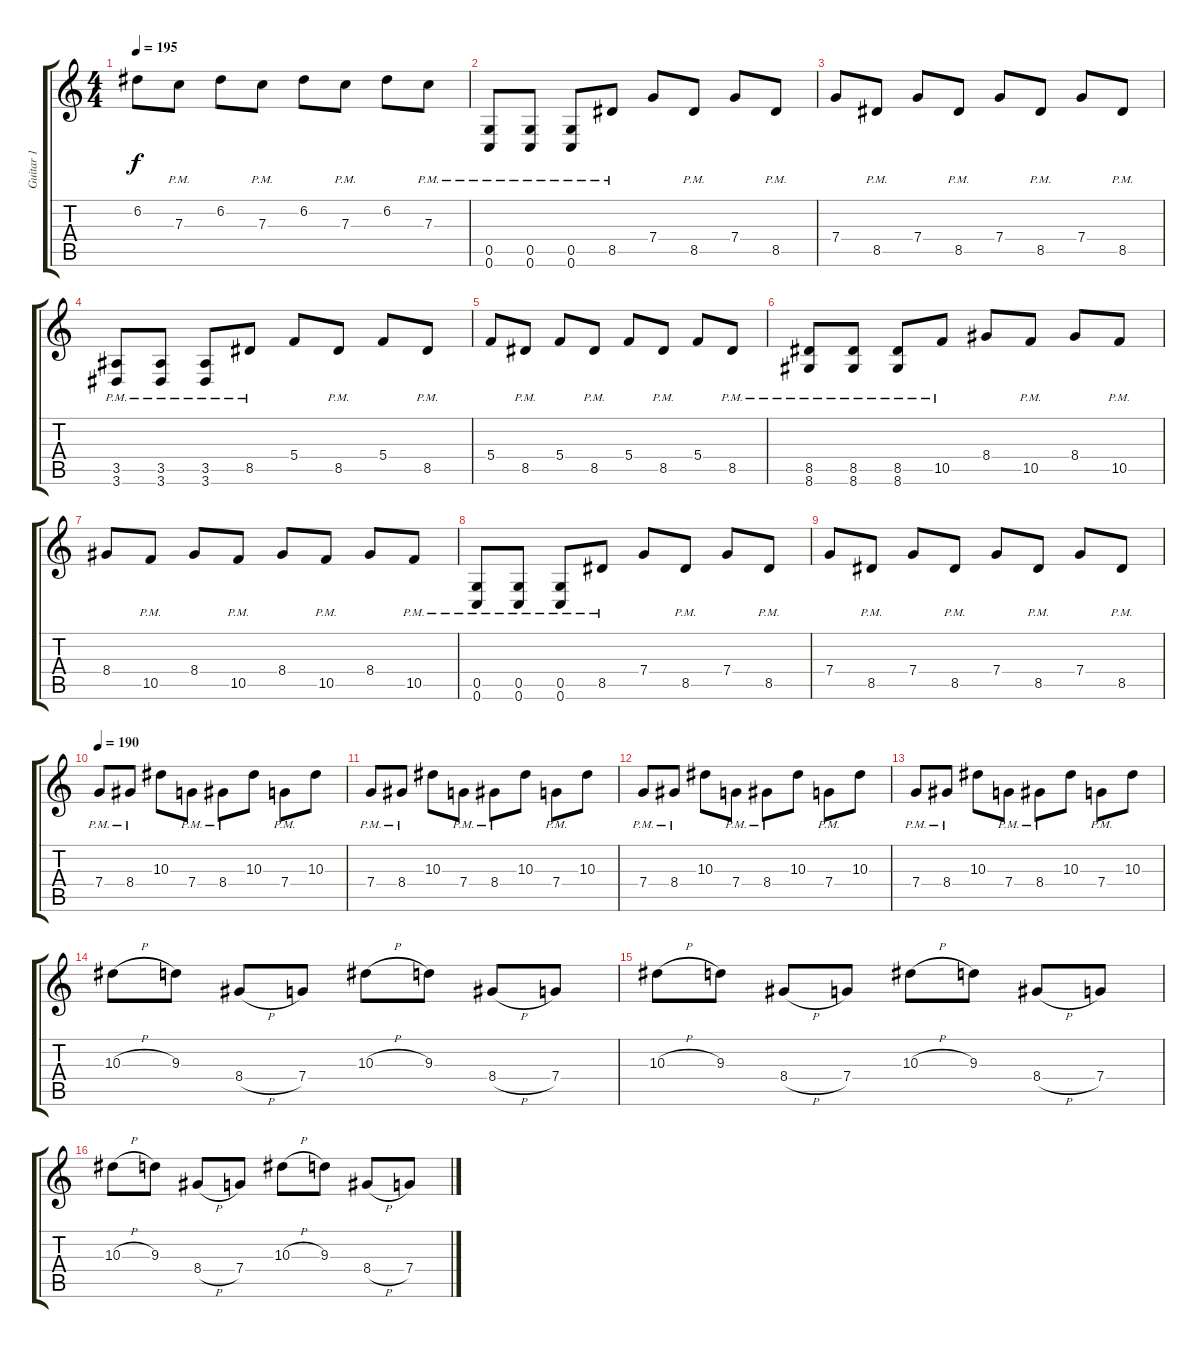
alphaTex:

\track ("Guitar 1" "Guitar 1") {instrument distortionguitar}
\staff {score tabs}
\tuning (D4 A3 F3 C3 G2 C2) {hide}
\ts (4 4)
\tempo 195
\clef g2
\ks c
6.2.8{dy f} 7.3{pm}.8 6.2.8 7.3{pm}.8 6.2.8 7.3{pm}.8 6.2.8 7.3{pm}.8 |
(0.5{pm} 0.6{pm}).8{volume 16} (0.5{pm} 0.6{pm}).8 (0.5{pm} 0.6{pm}).8 8.5{pm}.8 7.4.8 8.5{pm}.8 7.4.8 8.5{pm}.8 |
7.4.8 8.5{pm}.8 7.4.8 8.5{pm}.8 7.4.8 8.5{pm}.8 7.4.8 8.5{pm}.8 |
(3.5{pm} 3.6{pm}).8 (3.5{pm} 3.6{pm}).8 (3.5{pm} 3.6{pm}).8 8.5{pm}.8 5.4.8 8.5{pm}.8 5.4.8 8.5{pm}.8 |
5.4.8 8.5{pm}.8 5.4.8 8.5{pm}.8 5.4.8 8.5{pm}.8 5.4.8 8.5{pm}.8 |
(8.5{pm} 8.6{pm}).8 (8.5{pm} 8.6{pm}).8 (8.5{pm} 8.6{pm}).8 10.5{pm}.8 8.4.8 10.5{pm}.8 8.4.8 10.5{pm}.8 |
8.4.8 10.5{pm}.8 8.4.8 10.5{pm}.8 8.4.8 10.5{pm}.8 8.4.8 10.5{pm}.8 |
(0.5{pm} 0.6{pm}).8 (0.5{pm} 0.6{pm}).8 (0.5{pm} 0.6{pm}).8 8.5{pm}.8 7.4.8 8.5{pm}.8 7.4.8 8.5{pm}.8 |
7.4.8 8.5{pm}.8 7.4.8 8.5{pm}.8 7.4.8 8.5{pm}.8 7.4.8 8.5{pm}.8 |
\tempo 190
7.4{pm}.8{balance 11} 8.4{pm}.8 10.3.8 7.4{pm}.8 8.4{pm}.8 10.3.8 7.4{pm}.8 10.3.8 |
7.4{pm}.8 8.4{pm}.8 10.3.8 7.4{pm}.8 8.4{pm}.8 10.3.8 7.4{pm}.8 10.3.8 |
7.4{pm}.8 8.4{pm}.8 10.3.8 7.4{pm}.8 8.4{pm}.8 10.3.8 7.4{pm}.8 10.3.8 |
7.4{pm}.8 8.4{pm}.8 10.3.8 7.4{pm}.8 8.4{pm}.8 10.3.8 7.4{pm}.8 10.3.8 |
10.3{h}.8 9.3.8 8.4{h}.8 7.4.8 10.3{h}.8 9.3.8 8.4{h}.8 7.4.8 |
10.3{h}.8 9.3.8 8.4{h}.8 7.4.8 10.3{h}.8 9.3.8 8.4{h}.8 7.4.8 |
10.3{h}.8 9.3.8 8.4{h}.8 7.4.8 10.3{h}.8 9.3.8 8.4{h}.8 7.4.8
